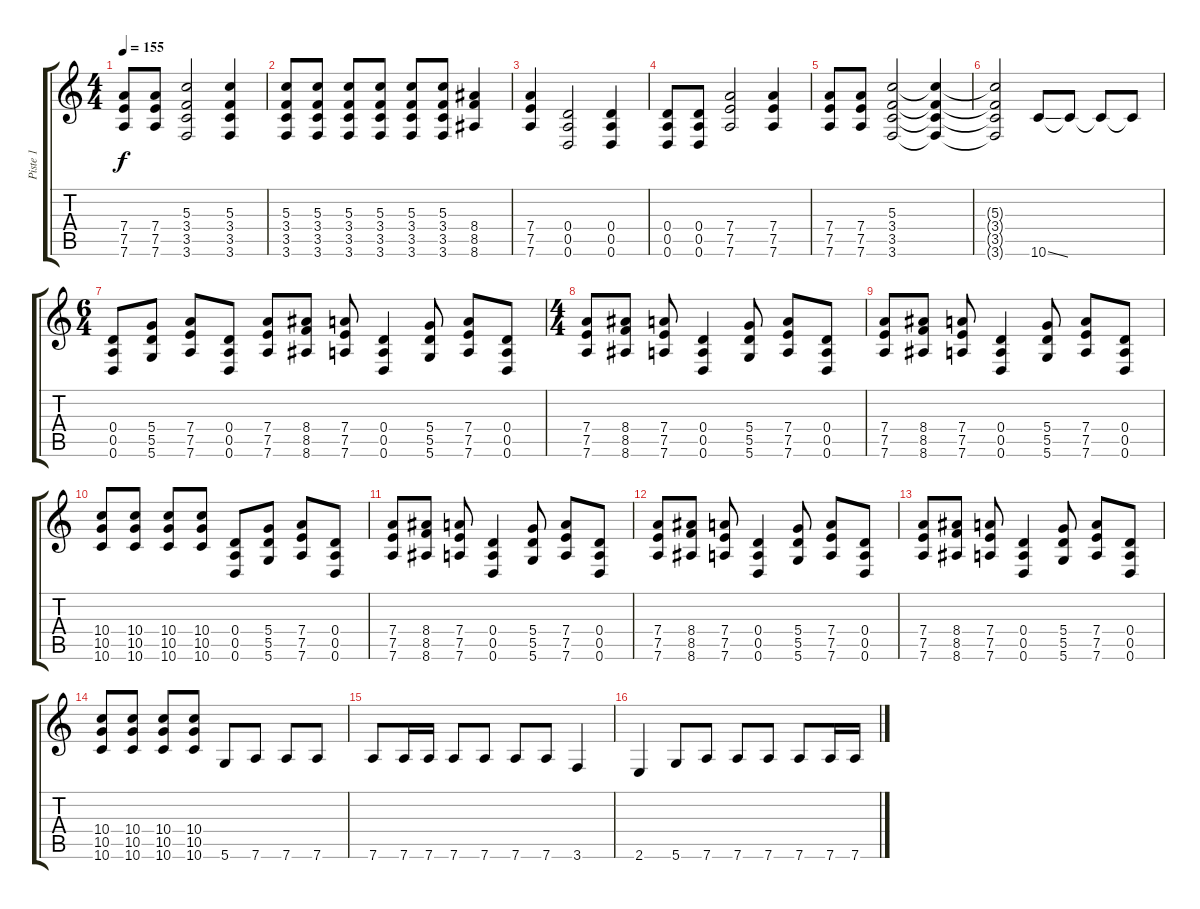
\track ("Piste 1" "Piste 1") {instrument distortionguitar}
\staff {score tabs}
\tuning (E4 B3 G3 D3 A2 D2) {hide}
\ts (4 4)
\tempo 155
\clef g2
\ks c
(7.4 7.5 7.6).8{dy f} (7.4 7.5 7.6).8 (5.3 3.4 3.5 3.6).2 (5.3 3.4 3.5 3.6).4 |
(5.3 3.4 3.5 3.6).8 (5.3 3.4 3.5 3.6).8 (5.3 3.4 3.5 3.6).8 (5.3 3.4 3.5 3.6).8 (5.3 3.4 3.5 3.6).8 (5.3 3.4 3.5 3.6).8 (8.4 8.5 8.6).4 |
(7.4 7.5 7.6).4 (0.4 0.5 0.6).2 (0.4 0.5 0.6).4 |
(0.4 0.5 0.6).8 (0.4 0.5 0.6).8 (7.4 7.5 7.6).2 (7.4 7.5 7.6).4 |
(7.4 7.5 7.6).8 (7.4 7.5 7.6).8 (5.3 3.4 3.5 3.6).2 (5.3{t} 3.4{t} 3.5{t} 3.6{t}).4 |
(5.3{t} 3.4{t} 3.5{t} 3.6{t}).2 10.6{ss}.8 10.6{t}.8 10.6{t}.8 10.6{t}.8 |
\ts (6 4)
(0.4 0.5 0.6).8 (5.4 5.5 5.6).8 (7.4 7.5 7.6).8 (0.4 0.5 0.6).8 (7.4 7.5 7.6).8 (8.4 8.5 8.6).8 (7.4 7.5 7.6).8 (0.4 0.5 0.6).4 (5.4 5.5 5.6).8 (7.4 7.5 7.6).8 (0.4 0.5 0.6).8 |
\ts (4 4)
(7.4 7.5 7.6).8 (8.4 8.5 8.6).8 (7.4 7.5 7.6).8 (0.4 0.5 0.6).4 (5.4 5.5 5.6).8 (7.4 7.5 7.6).8 (0.4 0.5 0.6).8 |
(7.4 7.5 7.6).8 (8.4 8.5 8.6).8 (7.4 7.5 7.6).8 (0.4 0.5 0.6).4 (5.4 5.5 5.6).8 (7.4 7.5 7.6).8 (0.4 0.5 0.6).8 |
(10.4 10.5 10.6).8 (10.4 10.5 10.6).8 (10.4 10.5 10.6).8 (10.4 10.5 10.6).8 (0.4 0.5 0.6).8 (5.4 5.5 5.6).8 (7.4 7.5 7.6).8 (0.4 0.5 0.6).8 |
(7.4 7.5 7.6).8 (8.4 8.5 8.6).8 (7.4 7.5 7.6).8 (0.4 0.5 0.6).4 (5.4 5.5 5.6).8 (7.4 7.5 7.6).8 (0.4 0.5 0.6).8 |
(7.4 7.5 7.6).8 (8.4 8.5 8.6).8 (7.4 7.5 7.6).8 (0.4 0.5 0.6).4 (5.4 5.5 5.6).8 (7.4 7.5 7.6).8 (0.4 0.5 0.6).8 |
(7.4 7.5 7.6).8 (8.4 8.5 8.6).8 (7.4 7.5 7.6).8 (0.4 0.5 0.6).4 (5.4 5.5 5.6).8 (7.4 7.5 7.6).8 (0.4 0.5 0.6).8 |
(10.4 10.5 10.6).8 (10.4 10.5 10.6).8 (10.4 10.5 10.6).8 (10.4 10.5 10.6).8 5.6.8 7.6.8 7.6.8 7.6.8 |
7.6.8 7.6.16 7.6.16 7.6.8 7.6.8 7.6.8 7.6.8 3.6.4 |
2.6.4 5.6.8 7.6.8 7.6.8 7.6.8 7.6.8 7.6.16 7.6.16
